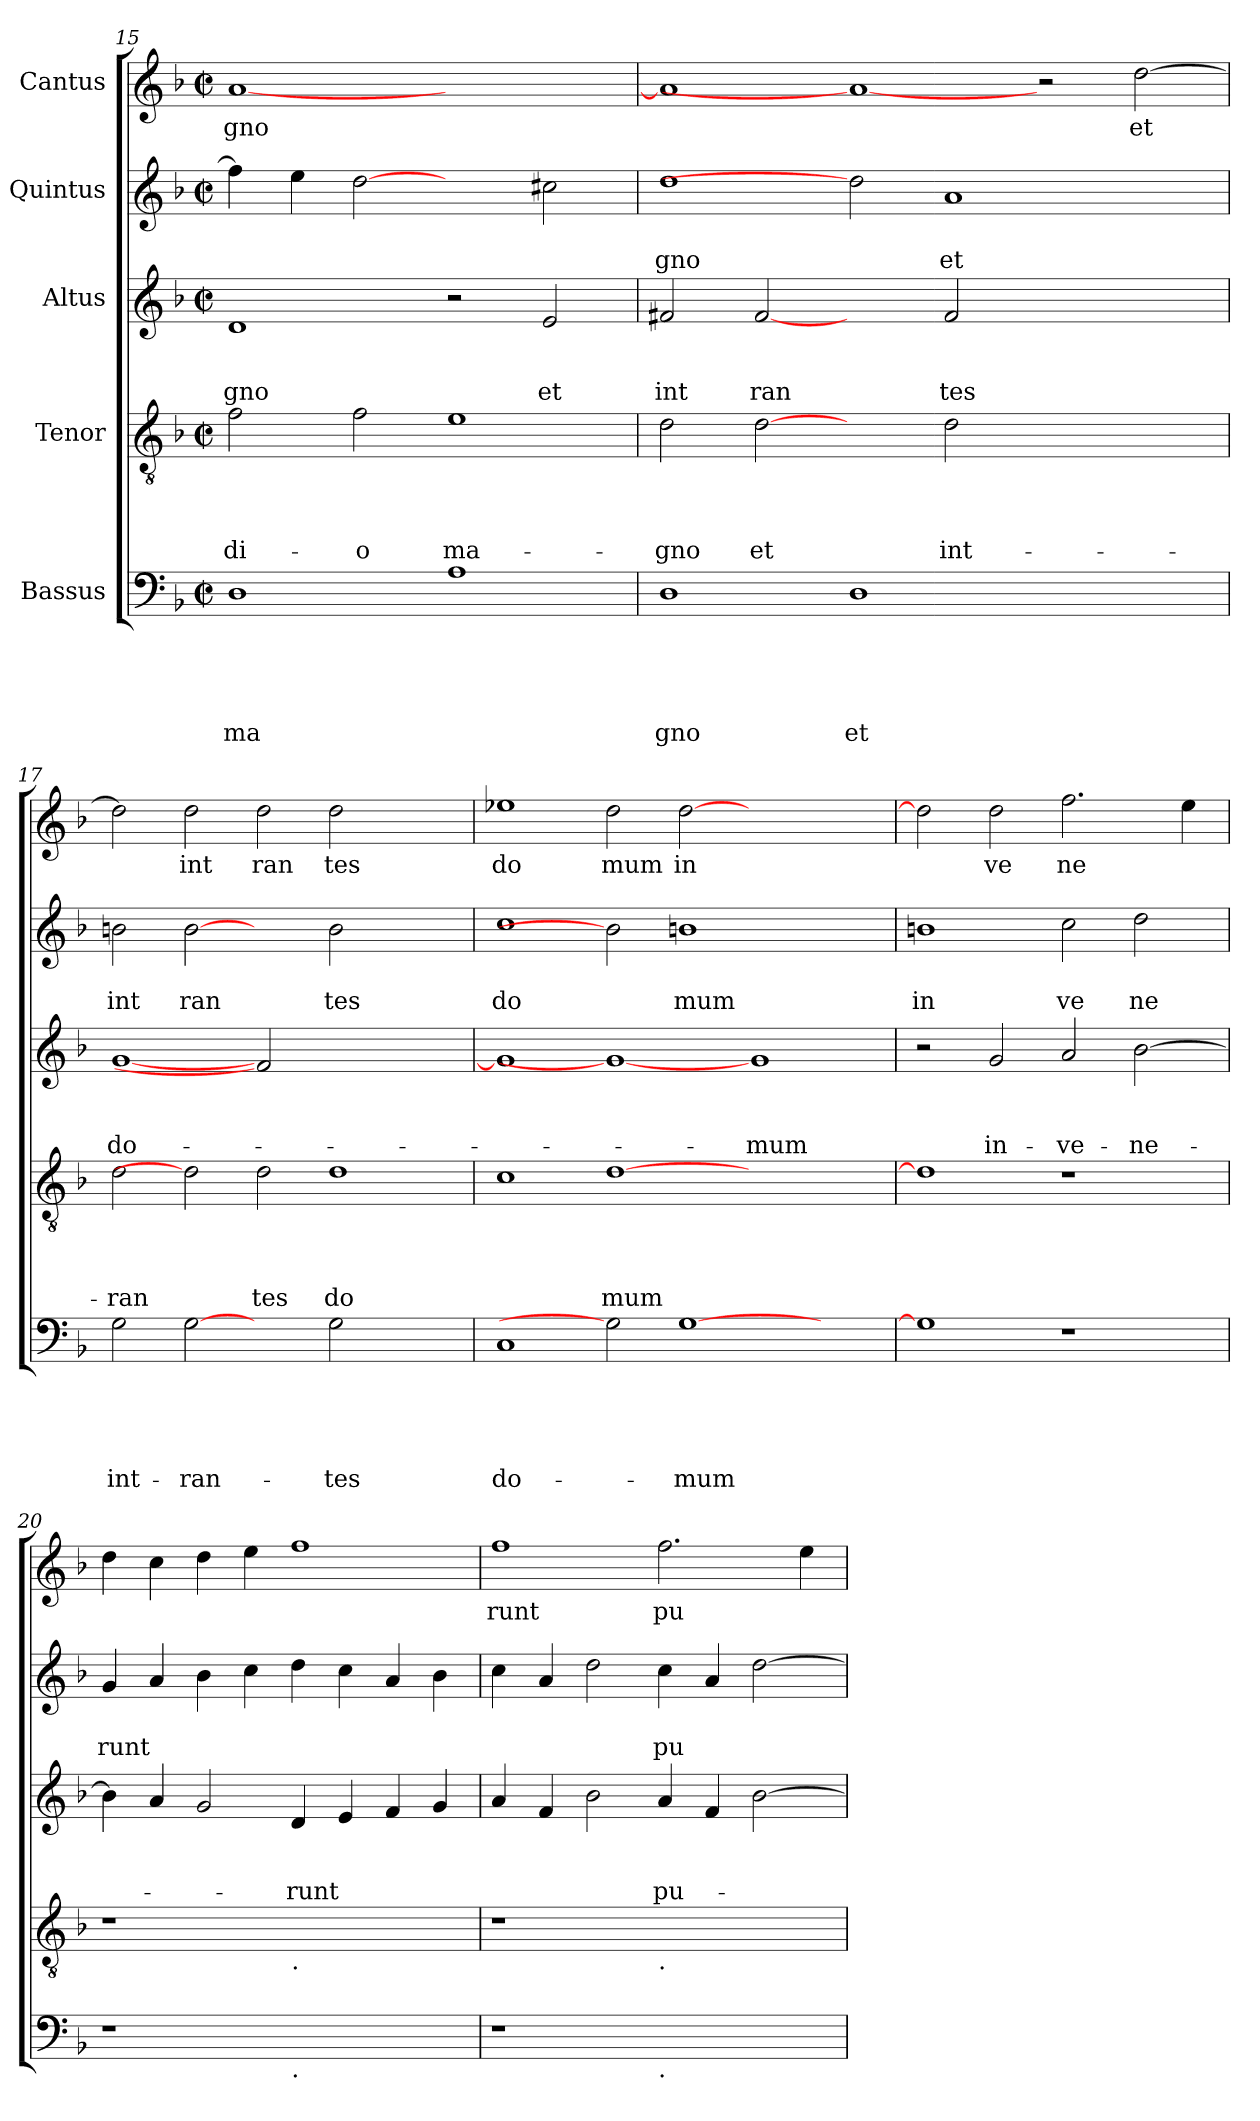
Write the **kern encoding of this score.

**kern	**text	**text	**text	**text	**text	**kern	**text	**text	**text	**text	**kern	**text	**text	**text	**kern	**text	**text	**kern	**text
*part5	*part5	*part5	*part5	*part5	*part5	*part4	*part4	*part4	*part4	*part4	*part3	*part3	*part3	*part3	*part2	*part2	*part2	*part1	*part1
*staff5	*staff5	*staff5	*staff5	*staff5	*staff5	*staff4	*staff4	*staff4	*staff4	*staff4	*staff3	*staff3	*staff3	*staff3	*staff2	*staff2	*staff2	*staff1	*staff1
*I"Bassus	*	*	*	*	*	*I"Tenor	*	*	*	*	*I"Altus	*	*	*	*I"Quintus	*	*	*I"Cantus	*
*clefF4	*	*	*	*	*	*clefGv2	*	*	*	*	*clefG2	*	*	*	*clefG2	*	*	*clefG2	*
*k[b-]	*	*	*	*	*	*k[b-]	*	*	*	*	*k[b-]	*	*	*	*k[b-]	*	*	*k[b-]	*
*F:	*	*	*	*	*	*F:	*	*	*	*	*F:	*	*	*	*F:	*	*	*F:	*
*M2/2	*	*	*	*	*	*M2/2	*	*	*	*	*M2/2	*	*	*	*M2/2	*	*	*M2/2	*
*met(c|)	*	*	*	*	*	*met(c|)	*	*	*	*	*met(c|)	*	*	*	*met(c|)	*	*	*met(c|)	*
=15	=15	=15	=15	=15	=15	=15	=15	=15	=15	=15	=15	=15	=15	=15	=15	=15	=15	=15	=15
!	!	!	!	!	!LO:LY:b	!	!	!	!	!LO:LY:b	!	!	!	!LO:LY:b	!	!	!	!	!LO:LY:b
1D	.	.	.	.	ma	2f\	.	.	.	-di-	1d	.	.	gno	4ff\]	.	.	[<1a	gno
.	.	.	.	.	.	.	.	.	.	.	.	.	.	.	4ee\	.	.	.	.
!	!	!	!	!	!	!	!	!	!	!LO:LY:b	!	!	!	!	!	!	!	!	!
.	.	.	.	.	.	2f\	.	.	.	-o	.	.	.	.	[2dd	.	.	.	.
!	!	!	!	!	!	!	!	!	!	!LO:LY:b	!	!	!	!	!	!	!	!	!
1A	.	.	.	.	.	1e	.	.	.	ma-	2r	.	.	.	2ryy	.	.	1ryy	.
!	!	!	!	!	!	!	!	!	!	!	!	!	!	!LO:LY:b	!	!	!	!	!
.	.	.	.	.	.	.	.	.	.	.	2e/	.	.	et	2cc#\	.	.	.	.
=16	=16	=16	=16	=16	=16	=16	=16	=16	=16	=16	=16	=16	=16	=16	=16	=16	=16	=16	=16
!	!	!	!	!	!LO:LY:b	!	!	!	!	!LO:LY:b	!	!	!	!LO:LY:b	!	!	!LO:LY:b	!	!
1D	.	.	.	.	gno	2d\	.	.	.	-gno	2f#X/	.	.	int	1dd	.	-gno	1a]	.
!	!	!	!	!	!	!	!	!	!	!LO:LY:b	!	!	!	!LO:LY:b	!	!	!	!	!
.	.	.	.	.	.	[2d	.	.	.	et	[2f#	.	.	ran	.	.	.	.	.
!	!	!	!	!	!LO:LY:b	!	!	!	!	!	!	!	!	!	!	!	!	!	!
1D	.	.	.	.	et	2ryy	.	.	.	.	2ryy	.	.	.	2dd]	.	.	1a_	.
!	!	!	!	!	!	!	!	!	!	!LO:LY:b	!	!	!	!LO:LY:b	!	!	!LO:LY:b	!	!
.	.	.	.	.	.	2d\	.	.	.	int-	2f#/	.	.	tes	1a	.	et	.	.
1ryy	.	.	.	.	.	1ryy	.	.	.	.	1ryy	.	.	.	.	.	.	2r	.
!	!	!	!	!	!	!	!	!	!	!	!	!	!	!	!	!	!	!	!LO:LY:b
.	.	.	.	.	.	.	.	.	.	.	.	.	.	.	2ryy	.	.	[>2dd\	et
!!LO:PB:g=z
=17	=17	=17	=17	=17	=17	=17	=17	=17	=17	=17	=17	=17	=17	=17	=17	=17	=17	=17	=17
!	!	!	!	!	!LO:LY:b	!	!	!	!	!LO:LY:b	!	!	!	!LO:LY:b	!	!	!LO:LY:b	!	!
2G\	.	.	.	.	int-	2d\	.	.	.	-ran	[<1g	.	.	do-	2bn\	.	int	2dd\]	.
!	!	!	!	!	!LO:LY:b	!	!	!	!	!	!	!	!	!	!	!	!LO:LY:b	!	!LO:LY:b
[2G	.	.	.	.	-ran-	2d]	.	.	.	.	.	.	.	.	[2b	.	ran	2dd\	int
!	!	!	!	!	!	!	!	!	!	!LO:LY:b	!	!	!	!	!	!	!	!	!LO:LY:b
2ryy	.	.	.	.	.	2d\	.	.	.	tes	2f#]	.	.	.	2ryy	.	.	2dd\	ran
!	!	!	!	!	!LO:LY:b	!	!	!	!	!LO:LY:b	!	!	!	!	!	!	!LO:LY:b	!	!LO:LY:b
2G\	.	.	.	.	-tes	1d	.	.	.	do	1ryy	.	.	.	2b\	.	tes	2dd\	tes
2ryy	.	.	.	.	.	.	.	.	.	.	.	.	.	.	2ryy	.	.	2ryy	.
=18	=18	=18	=18	=18	=18	=18	=18	=18	=18	=18	=18	=18	=18	=18	=18	=18	=18	=18	=18
!	!	!	!	!	!LO:LY:b	!	!	!	!	!	!	!	!	!	!	!	!LO:LY:b	!	!LO:LY:b
1C	.	.	.	.	do-	1c	.	.	.	.	1g]	.	.	.	1cc	.	do	1ee-X	do
!	!	!	!	!	!	!	!	!	!	!LO:LY:b	!	!	!	!	!	!	!	!	!LO:LY:b
2G]	.	.	.	.	.	[>1d	.	.	.	mum	1g_	.	.	.	2b]	.	.	2dd\	mum
!	!	!	!	!	!LO:LY:b	!	!	!	!	!	!	!	!	!	!	!	!LO:LY:b	!	!LO:LY:b
[>1G	.	.	.	.	-mum	.	.	.	.	.	.	.	.	.	1bn	.	mum	[>2dd\	in
!	!	!	!	!	!	!	!	!	!	!	!	!	!	!LO:LY:b	!	!	!	!	!
.	.	.	.	.	.	1ryy	.	.	.	.	1g	.	.	-mum	.	.	.	1ryy	.
2ryy	.	.	.	.	.	.	.	.	.	.	.	.	.	.	2ryy	.	.	.	.
=19	=19	=19	=19	=19	=19	=19	=19	=19	=19	=19	=19	=19	=19	=19	=19	=19	=19	=19	=19
!	!	!	!	!	!	!	!	!	!	!	!	!	!	!	!	!	!LO:LY:b	!	!
1G]	.	.	.	.	.	1d]	.	.	.	.	2r	.	.	.	1bn	.	in	2dd\]	.
!	!	!	!	!	!	!	!	!	!	!	!	!	!	!LO:LY:b	!	!	!	!	!LO:LY:b
.	.	.	.	.	.	.	.	.	.	.	2g/	.	.	in-	.	.	.	2dd\	ve
!	!	!	!	!	!	!	!	!	!	!	!	!	!	!LO:LY:b	!	!	!LO:LY:b	!	!LO:LY:b
1r	.	.	.	.	.	1r	.	.	.	.	2a/	.	.	-ve-	2cc\	.	ve	2.ff\	ne
!	!	!	!	!	!	!	!	!	!	!	!	!	!	!LO:LY:b	!	!	!LO:LY:b	!	!
.	.	.	.	.	.	.	.	.	.	.	[>2b-\	.	.	-ne-	2dd\	.	ne	.	.
.	.	.	.	.	.	.	.	.	.	.	.	.	.	.	.	.	.	4ee\	.
=20	=20	=20	=20	=20	=20	=20	=20	=20	=20	=20	=20	=20	=20	=20	=20	=20	=20	=20	=20
!	!	!	!	!	!	!	!	!	!	!	!	!	!	!	!	!	!LO:LY:b	!	!
1r	.	.	.	.	.	1r	.	.	.	.	4b-\]	.	.	.	4g/	.	runt	4dd\	.
.	.	.	.	.	.	.	.	.	.	.	4a/	.	.	.	4a/	.	.	4cc\	.
.	.	.	.	.	.	.	.	.	.	.	2g/	.	.	.	4b-\	.	.	4dd\	.
.	.	.	.	.	.	.	.	.	.	.	.	.	.	.	4cc\	.	.	4ee\	.
!	!	!	!	!	!	!LO:TX:b:t=.	!	!	!	!	!	!	!	!	!	!	!	!	!
!LO:TX:b:t=.	!	!	!	!	!	!	!	!	!	!	!	!	!	!	!	!	!	!	!
!	!	!	!	!	!	!	!	!	!	!	!	!	!	!LO:LY:b	!	!	!	!	!
1ryy	.	.	.	.	.	1ryy	.	.	.	.	4d/	.	.	-runt	4dd\	.	.	1ff	.
.	.	.	.	.	.	.	.	.	.	.	4e/	.	.	.	4cc\	.	.	.	.
.	.	.	.	.	.	.	.	.	.	.	4f/	.	.	.	4a/	.	.	.	.
.	.	.	.	.	.	.	.	.	.	.	4g/	.	.	.	4b-\	.	.	.	.
=21	=21	=21	=21	=21	=21	=21	=21	=21	=21	=21	=21	=21	=21	=21	=21	=21	=21	=21	=21
!	!	!	!	!	!	!	!	!	!	!	!	!	!	!	!	!	!	!	!LO:LY:b
1r	.	.	.	.	.	1r	.	.	.	.	4a/	.	.	.	4cc\	.	.	1ff	runt
.	.	.	.	.	.	.	.	.	.	.	4f/	.	.	.	4a/	.	.	.	.
.	.	.	.	.	.	.	.	.	.	.	2b-\	.	.	.	2dd\	.	.	.	.
!	!	!	!	!	!	!LO:TX:b:t=.	!	!	!	!	!	!	!	!	!	!	!	!	!
!LO:TX:b:t=.	!	!	!	!	!	!	!	!	!	!	!	!	!	!	!	!	!	!	!
!	!	!	!	!	!	!	!	!	!	!	!	!	!	!LO:LY:b	!	!	!LO:LY:b	!	!LO:LY:b
1ryy	.	.	.	.	.	1ryy	.	.	.	.	4a/	.	.	pu-	4cc\	.	pu	2.ff\	pu
.	.	.	.	.	.	.	.	.	.	.	4f/	.	.	.	4a/	.	.	.	.
.	.	.	.	.	.	.	.	.	.	.	[>2b-\	.	.	.	[>2dd\	.	.	.	.
.	.	.	.	.	.	.	.	.	.	.	.	.	.	.	.	.	.	4ee\	.
=	=	=	=	=	=	=	=	=	=	=	=	=	=	=	=	=	=	=	=
*-	*-	*-	*-	*-	*-	*-	*-	*-	*-	*-	*-	*-	*-	*-	*-	*-	*-	*-	*-
